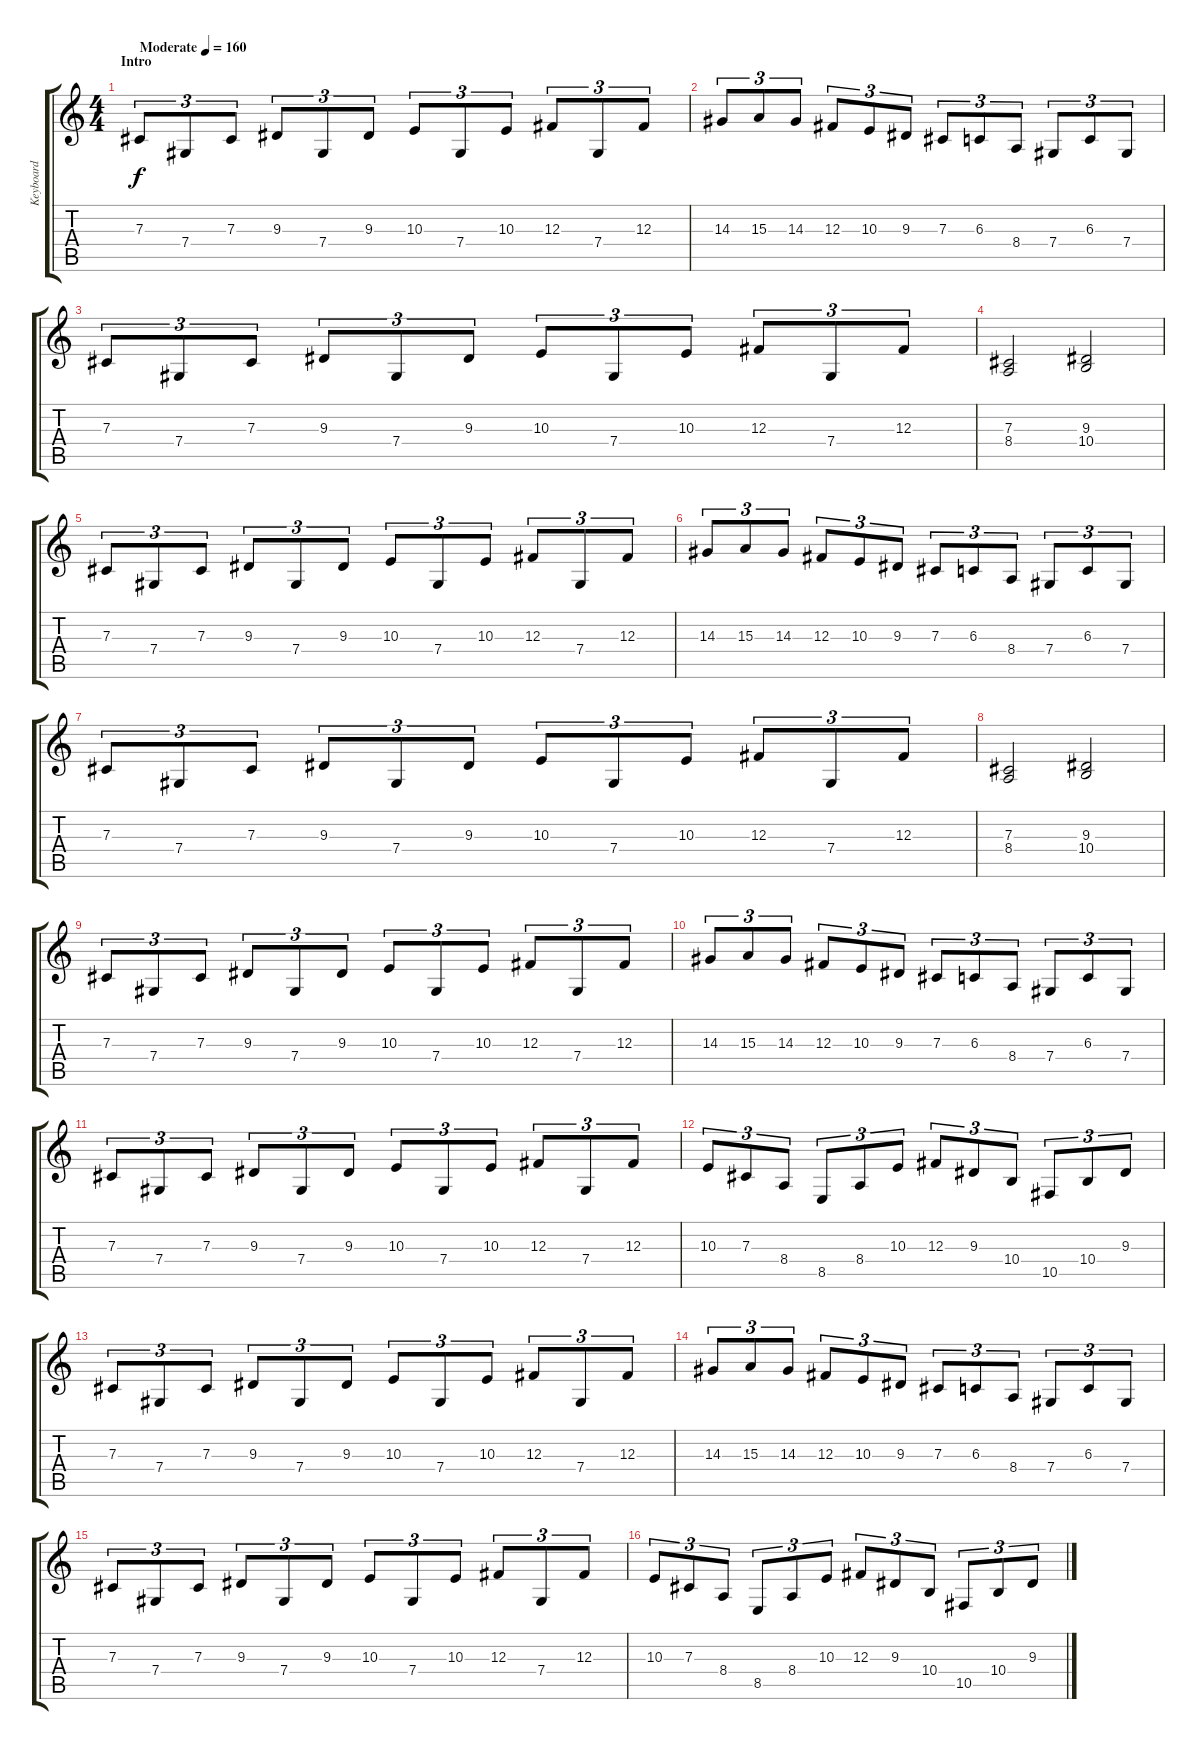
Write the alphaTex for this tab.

\track ("Keyboard" "Keyboard") {instrument harpsichord}
\staff {score tabs}
\tuning (Eb4 Bb3 Gb3 Db3 Ab2 Eb2) {hide}
\ts (4 4)
\section ("" "Intro")
\tempo (160 "Moderate")
\clef g2
\ks c
7.3.8{tu (3 2) dy f instrument harpsichord} 7.4.8{tu (3 2)} 7.3.8{tu (3 2)} 9.3.8{tu (3 2)} 7.4.8{tu (3 2)} 9.3.8{tu (3 2)} 10.3.8{tu (3 2)} 7.4.8{tu (3 2)} 10.3.8{tu (3 2)} 12.3.8{tu (3 2)} 7.4.8{tu (3 2)} 12.3.8{tu (3 2)} |
14.3.8{tu (3 2)} 15.3.8{tu (3 2)} 14.3.8{tu (3 2)} 12.3.8{tu (3 2)} 10.3.8{tu (3 2)} 9.3.8{tu (3 2)} 7.3.8{tu (3 2)} 6.3.8{tu (3 2)} 8.4.8{tu (3 2)} 7.4.8{tu (3 2)} 6.3.8{tu (3 2)} 7.4.8{tu (3 2)} |
7.3.8{tu (3 2)} 7.4.8{tu (3 2)} 7.3.8{tu (3 2)} 9.3.8{tu (3 2)} 7.4.8{tu (3 2)} 9.3.8{tu (3 2)} 10.3.8{tu (3 2)} 7.4.8{tu (3 2)} 10.3.8{tu (3 2)} 12.3.8{tu (3 2)} 7.4.8{tu (3 2)} 12.3.8{tu (3 2)} |
(7.3 8.4).2 (9.3 10.4).2 |
7.3.8{tu (3 2)} 7.4.8{tu (3 2)} 7.3.8{tu (3 2)} 9.3.8{tu (3 2)} 7.4.8{tu (3 2)} 9.3.8{tu (3 2)} 10.3.8{tu (3 2)} 7.4.8{tu (3 2)} 10.3.8{tu (3 2)} 12.3.8{tu (3 2)} 7.4.8{tu (3 2)} 12.3.8{tu (3 2)} |
14.3.8{tu (3 2)} 15.3.8{tu (3 2)} 14.3.8{tu (3 2)} 12.3.8{tu (3 2)} 10.3.8{tu (3 2)} 9.3.8{tu (3 2)} 7.3.8{tu (3 2)} 6.3.8{tu (3 2)} 8.4.8{tu (3 2)} 7.4.8{tu (3 2)} 6.3.8{tu (3 2)} 7.4.8{tu (3 2)} |
7.3.8{tu (3 2)} 7.4.8{tu (3 2)} 7.3.8{tu (3 2)} 9.3.8{tu (3 2)} 7.4.8{tu (3 2)} 9.3.8{tu (3 2)} 10.3.8{tu (3 2)} 7.4.8{tu (3 2)} 10.3.8{tu (3 2)} 12.3.8{tu (3 2)} 7.4.8{tu (3 2)} 12.3.8{tu (3 2)} |
(7.3 8.4).2 (9.3 10.4).2 |
7.3.8{tu (3 2)} 7.4.8{tu (3 2)} 7.3.8{tu (3 2)} 9.3.8{tu (3 2)} 7.4.8{tu (3 2)} 9.3.8{tu (3 2)} 10.3.8{tu (3 2)} 7.4.8{tu (3 2)} 10.3.8{tu (3 2)} 12.3.8{tu (3 2)} 7.4.8{tu (3 2)} 12.3.8{tu (3 2)} |
14.3.8{tu (3 2)} 15.3.8{tu (3 2)} 14.3.8{tu (3 2)} 12.3.8{tu (3 2)} 10.3.8{tu (3 2)} 9.3.8{tu (3 2)} 7.3.8{tu (3 2)} 6.3.8{tu (3 2)} 8.4.8{tu (3 2)} 7.4.8{tu (3 2)} 6.3.8{tu (3 2)} 7.4.8{tu (3 2)} |
7.3.8{tu (3 2)} 7.4.8{tu (3 2)} 7.3.8{tu (3 2)} 9.3.8{tu (3 2)} 7.4.8{tu (3 2)} 9.3.8{tu (3 2)} 10.3.8{tu (3 2)} 7.4.8{tu (3 2)} 10.3.8{tu (3 2)} 12.3.8{tu (3 2)} 7.4.8{tu (3 2)} 12.3.8{tu (3 2)} |
10.3.8{tu (3 2)} 7.3.8{tu (3 2)} 8.4.8{tu (3 2)} 8.5.8{tu (3 2)} 8.4.8{tu (3 2)} 10.3.8{tu (3 2)} 12.3.8{tu (3 2)} 9.3.8{tu (3 2)} 10.4.8{tu (3 2)} 10.5.8{tu (3 2)} 10.4.8{tu (3 2)} 9.3.8{tu (3 2)} |
7.3.8{tu (3 2)} 7.4.8{tu (3 2)} 7.3.8{tu (3 2)} 9.3.8{tu (3 2)} 7.4.8{tu (3 2)} 9.3.8{tu (3 2)} 10.3.8{tu (3 2)} 7.4.8{tu (3 2)} 10.3.8{tu (3 2)} 12.3.8{tu (3 2)} 7.4.8{tu (3 2)} 12.3.8{tu (3 2)} |
14.3.8{tu (3 2)} 15.3.8{tu (3 2)} 14.3.8{tu (3 2)} 12.3.8{tu (3 2)} 10.3.8{tu (3 2)} 9.3.8{tu (3 2)} 7.3.8{tu (3 2)} 6.3.8{tu (3 2)} 8.4.8{tu (3 2)} 7.4.8{tu (3 2)} 6.3.8{tu (3 2)} 7.4.8{tu (3 2)} |
7.3.8{tu (3 2)} 7.4.8{tu (3 2)} 7.3.8{tu (3 2)} 9.3.8{tu (3 2)} 7.4.8{tu (3 2)} 9.3.8{tu (3 2)} 10.3.8{tu (3 2)} 7.4.8{tu (3 2)} 10.3.8{tu (3 2)} 12.3.8{tu (3 2)} 7.4.8{tu (3 2)} 12.3.8{tu (3 2)} |
10.3.8{tu (3 2)} 7.3.8{tu (3 2)} 8.4.8{tu (3 2)} 8.5.8{tu (3 2)} 8.4.8{tu (3 2)} 10.3.8{tu (3 2)} 12.3.8{tu (3 2)} 9.3.8{tu (3 2)} 10.4.8{tu (3 2)} 10.5.8{tu (3 2)} 10.4.8{tu (3 2)} 9.3.8{tu (3 2)}
